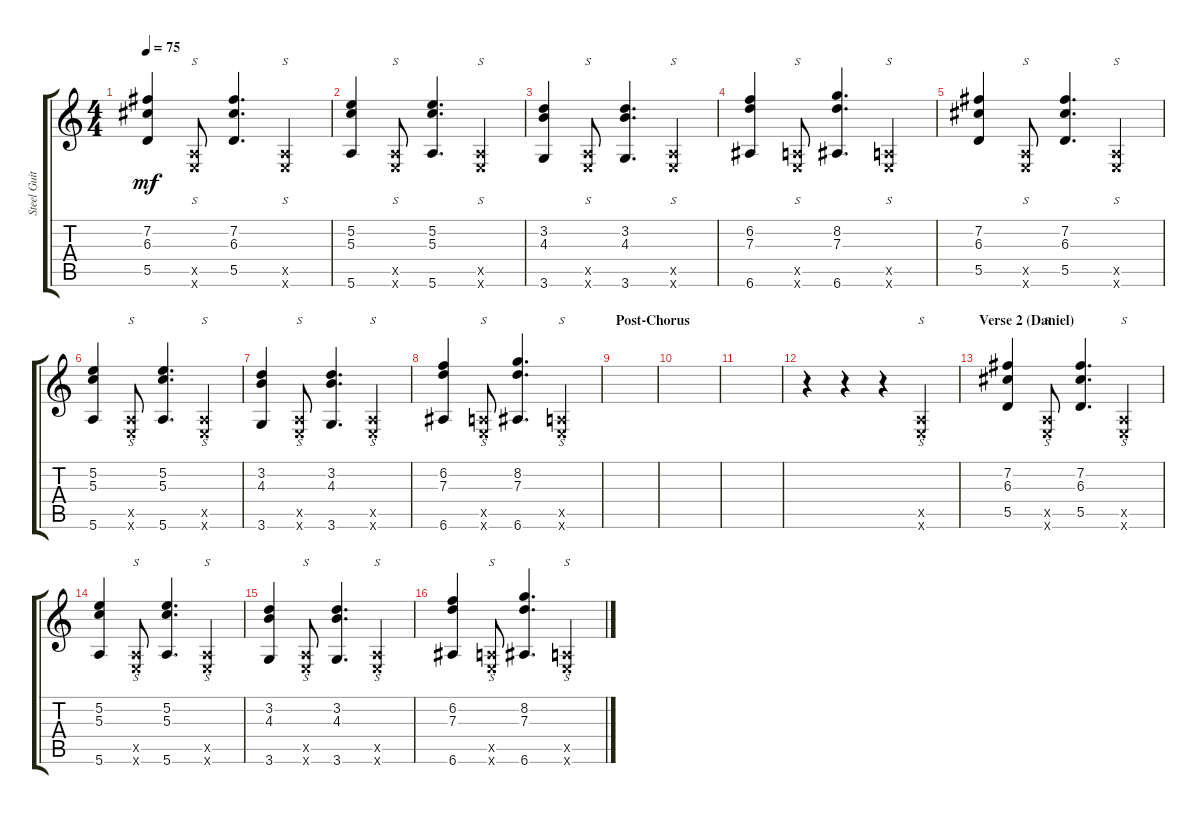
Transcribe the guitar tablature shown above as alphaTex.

\track ("Steel Guitar" "Steel Guit") {instrument acousticguitarsteel}
\staff {score tabs}
\tuning (E4 B3 G3 D3 A2 E2) {hide}
\ts (4 4)
\tempo 75
\clef g2
\ks c
(7.2 6.3 5.5).4{dy mf} (0.5{x} 0.6{x}).8{s} (7.2 6.3 5.5).4{d} (0.5{x} 0.6{x}).4{s} |
(5.2 5.3 5.6).4 (0.5{x} 0.6{x}).8{s} (5.2 5.3 5.6).4{d} (0.5{x} 0.6{x}).4{s} |
(3.2 4.3 3.6).4 (0.5{x} 0.6{x}).8{s} (3.2 4.3 3.6).4{d} (0.5{x} 0.6{x}).4{s} |
(6.2 7.3 6.6).4 (0.5{x} 0.6{x}).8{s} (8.2 7.3 6.6).4{d} (0.5{x} 0.6{x}).4{s} |
(7.2 6.3 5.5).4 (0.5{x} 0.6{x}).8{s} (7.2 6.3 5.5).4{d} (0.5{x} 0.6{x}).4{s} |
(5.2 5.3 5.6).4 (0.5{x} 0.6{x}).8{s} (5.2 5.3 5.6).4{d} (0.5{x} 0.6{x}).4{s} |
(3.2 4.3 3.6).4 (0.5{x} 0.6{x}).8{s} (3.2 4.3 3.6).4{d} (0.5{x} 0.6{x}).4{s} |
(6.2 7.3 6.6).4 (0.5{x} 0.6{x}).8{s} (8.2 7.3 6.6).4{d} (0.5{x} 0.6{x}).4{s} |
\section ("" "Post-Chorus")
|
|
|
r.4 r.4 r.4 (0.5{x} 0.6{x}).4{s} |
\section ("" "Verse 2 (Daniel)")
(7.2 6.3 5.5).4 (0.5{x} 0.6{x}).8{s} (7.2 6.3 5.5).4{d} (0.5{x} 0.6{x}).4{s} |
(5.2 5.3 5.6).4 (0.5{x} 0.6{x}).8{s} (5.2 5.3 5.6).4{d} (0.5{x} 0.6{x}).4{s} |
(3.2 4.3 3.6).4 (0.5{x} 0.6{x}).8{s} (3.2 4.3 3.6).4{d} (0.5{x} 0.6{x}).4{s} |
(6.2 7.3 6.6).4 (0.5{x} 0.6{x}).8{s} (8.2 7.3 6.6).4{d} (0.5{x} 0.6{x}).4{s}
